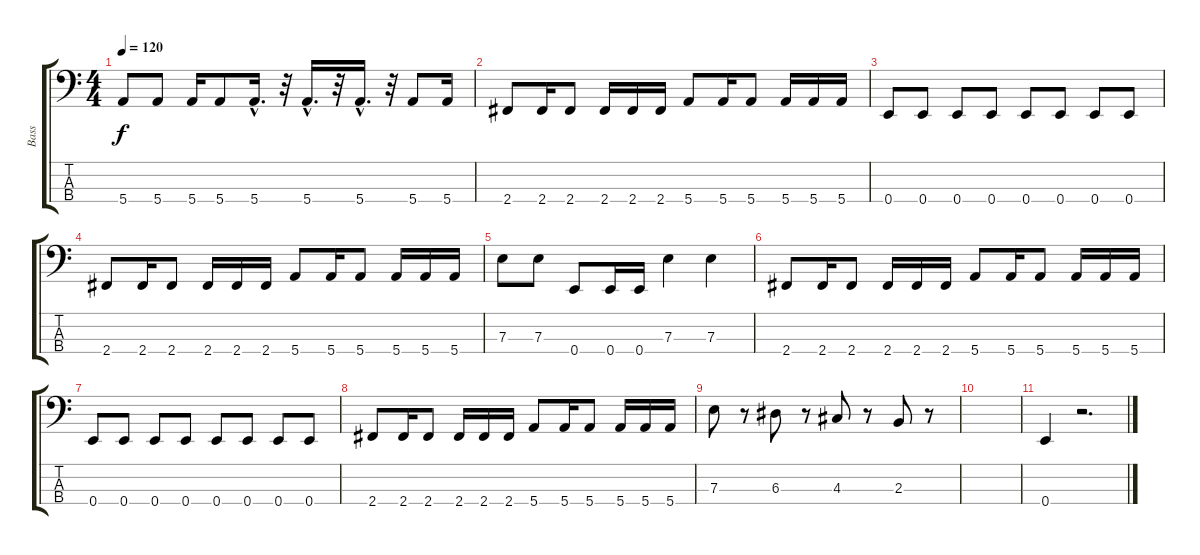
\track ("Bass" "Bass") {instrument electricbassfinger}
\staff {score tabs}
\tuning (G2 D2 A1 E1) {hide}
\ts (4 4)
\tempo 120
\clef f4
\ks c
5.4.8{dy f} 5.4.8 5.4.16 5.4.8 5.4{hac}.16{d} r.32 5.4{hac}.16{d} r.32 5.4{hac}.16{d} r.32 5.4.8 5.4.16 |
2.4.8 2.4.16 2.4.8 2.4.16 2.4.16 2.4.16 5.4.8 5.4.16 5.4.8 5.4.16 5.4.16 5.4.16 |
0.4.8 0.4.8 0.4.8 0.4.8 0.4.8 0.4.8 0.4.8 0.4.8 |
2.4.8 2.4.16 2.4.8 2.4.16 2.4.16 2.4.16 5.4.8 5.4.16 5.4.8 5.4.16 5.4.16 5.4.16 |
7.3.8{instrument slapbass1} 7.3.8 0.4.8 0.4.16 0.4.16 7.3.4 7.3.4 |
2.4.8{instrument electricbassfinger} 2.4.16 2.4.8 2.4.16 2.4.16 2.4.16 5.4.8 5.4.16 5.4.8 5.4.16 5.4.16 5.4.16 |
0.4.8 0.4.8 0.4.8 0.4.8 0.4.8 0.4.8 0.4.8 0.4.8 |
2.4.8{instrument electricbassfinger} 2.4.16 2.4.8 2.4.16 2.4.16 2.4.16 5.4.8 5.4.16 5.4.8 5.4.16 5.4.16 5.4.16 |
7.3.8 r.8 6.3.8 r.8 4.3.8 r.8 2.3.8 r.8 |
|
0.4.4 r.2{d}
